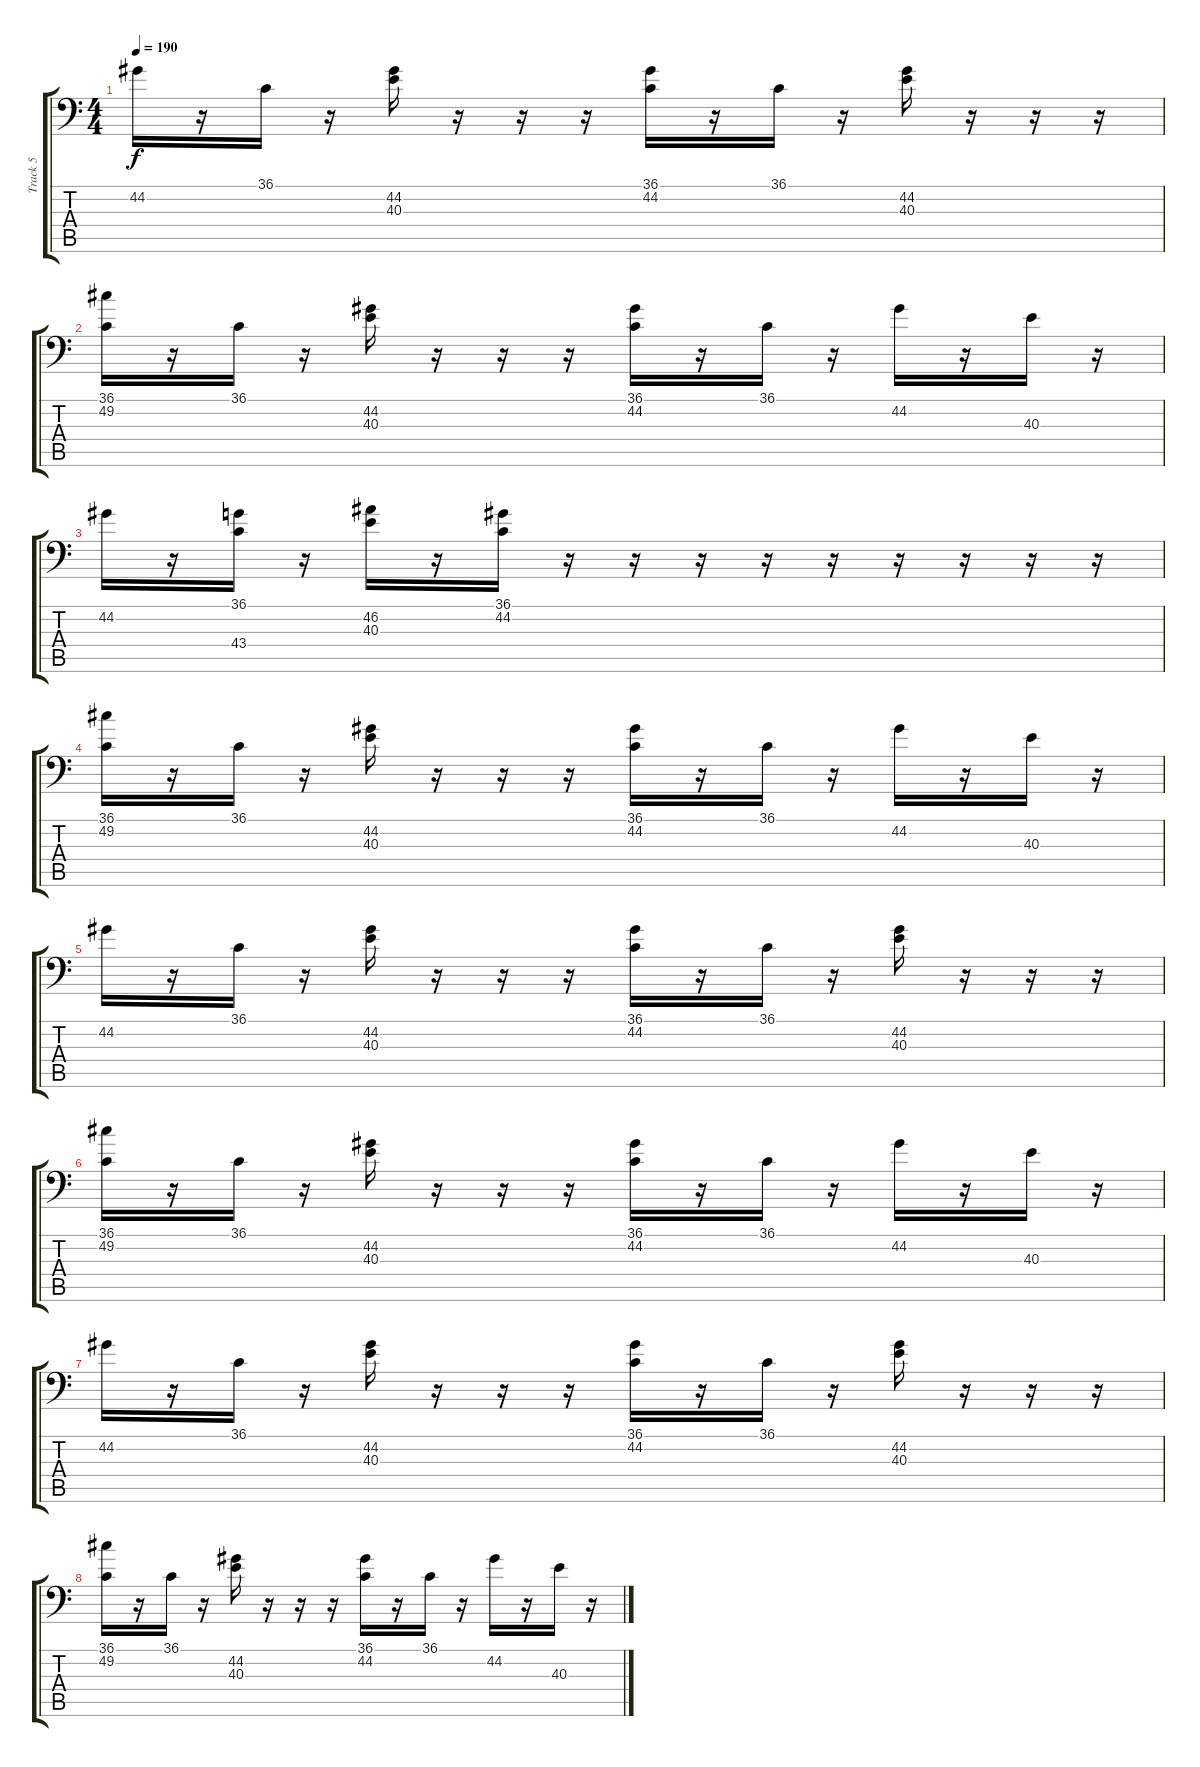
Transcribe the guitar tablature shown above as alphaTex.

\track ("Track 5" "Track 5") {instrument acousticgrandpiano}
\staff {score tabs}
\tuning (C-1 C-1 C-1 C-1 C-1 C-1) {hide}
\ts (4 4)
\tempo 190
\clef f4
\ks c
44.2.16{dy f} r.16 36.1.16 r.16 (44.2 40.3).16 r.16 r.16 r.16 (36.1 44.2).16 r.16 36.1.16 r.16 (44.2 40.3).16 r.16 r.16 r.16 |
(36.1 49.2).16 r.16 36.1.16 r.16 (44.2 40.3).16 r.16 r.16 r.16 (36.1 44.2).16 r.16 36.1.16 r.16 44.2.16 r.16 40.3.16 r.16 |
44.2.16 r.16 (36.1 43.4).16 r.16 (46.2 40.3).16 r.16 (36.1 44.2).16 r.16 r.16 r.16 r.16 r.16 r.16 r.16 r.16 r.16 |
(36.1 49.2).16 r.16 36.1.16 r.16 (44.2 40.3).16 r.16 r.16 r.16 (36.1 44.2).16 r.16 36.1.16 r.16 44.2.16 r.16 40.3.16 r.16 |
44.2.16 r.16 36.1.16 r.16 (44.2 40.3).16 r.16 r.16 r.16 (36.1 44.2).16 r.16 36.1.16 r.16 (44.2 40.3).16 r.16 r.16 r.16 |
(36.1 49.2).16 r.16 36.1.16 r.16 (44.2 40.3).16 r.16 r.16 r.16 (36.1 44.2).16 r.16 36.1.16 r.16 44.2.16 r.16 40.3.16 r.16 |
44.2.16 r.16 36.1.16 r.16 (44.2 40.3).16 r.16 r.16 r.16 (36.1 44.2).16 r.16 36.1.16 r.16 (44.2 40.3).16 r.16 r.16 r.16 |
(36.1 49.2).16 r.16 36.1.16 r.16 (44.2 40.3).16 r.16 r.16 r.16 (36.1 44.2).16 r.16 36.1.16 r.16 44.2.16 r.16 40.3.16 r.16
